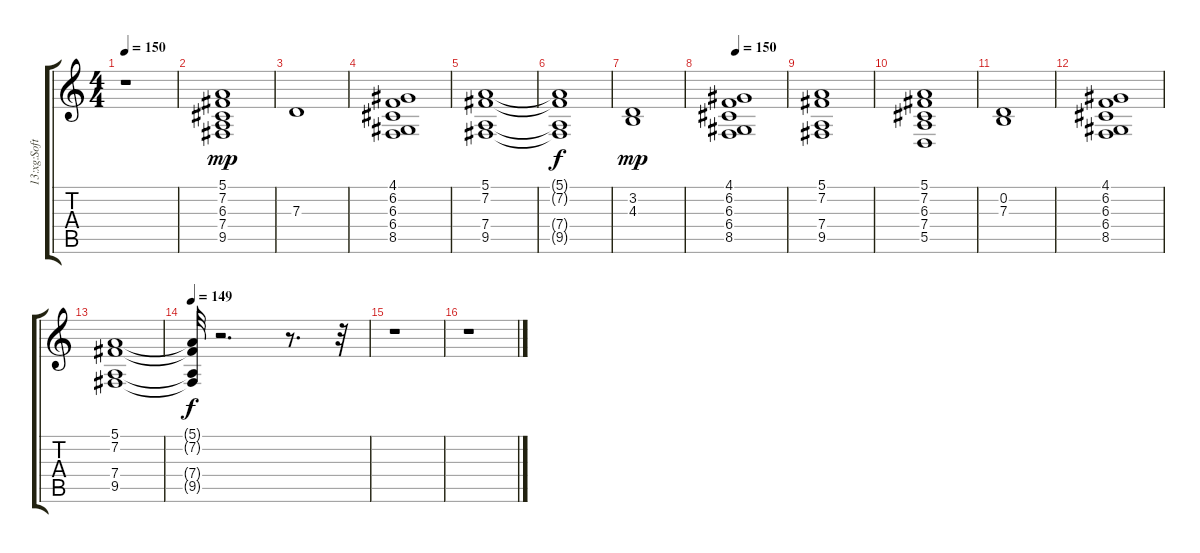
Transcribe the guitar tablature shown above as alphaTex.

\track ("13:xg:Soft Pad" "13:xg:Soft") {instrument pad2warm}
\staff {score tabs}
\tuning (E4 B3 G3 D3 A2 E2) {hide}
\ts (4 4)
\tempo 150
\clef g2
\ks c
r.1{dy mp} |
(5.1 7.2 6.3 7.4 9.5).1 |
7.3.1 |
(4.1 6.2 6.3 6.4 8.5).1 |
(5.1 7.2 7.4 9.5).1 |
(5.1{t} 7.2{t} 7.4{t} 9.5{t}).1{dy f} |
(3.2 4.3).1{dy mp} |
\tempo 150
(4.1 6.2 6.3 6.4 8.5).1 |
(5.1 7.2 7.4 9.5).1 |
(5.1 7.2 6.3 7.4 5.5).1 |
(0.2 7.3).1 |
(4.1 6.2 6.3 6.4 8.5).1 |
(5.1 7.2 7.4 9.5).1 |
\tempo 149
(5.1{t} 7.2{t} 7.4{t} 9.5{t}).32{dy f} r.2{d} r.8{d} r.32 |
r.1 |
r.1
